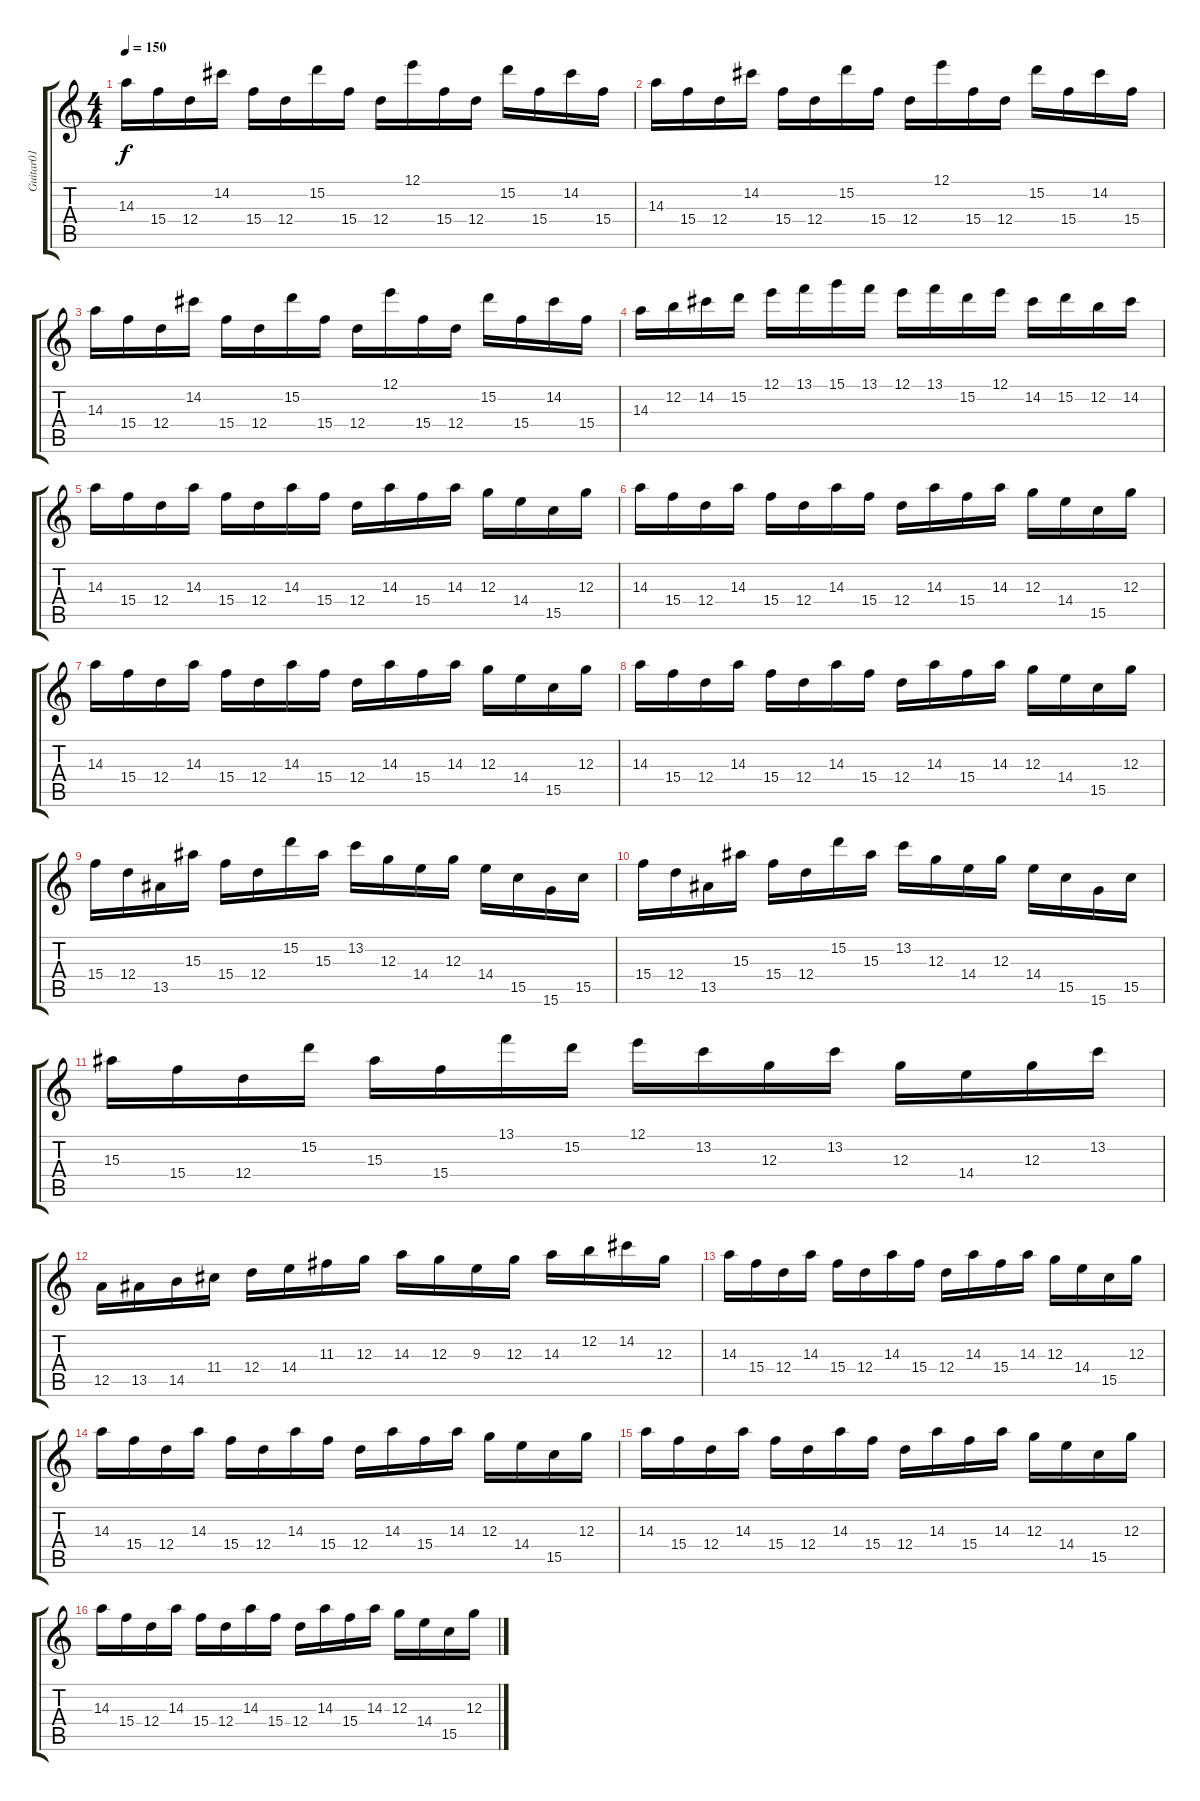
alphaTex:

\track ("Guitar01" "Guitar01") {instrument distortionguitar}
\staff {score tabs}
\tuning (E4 B3 G3 D3 A2 E2) {hide}
\ts (4 4)
\section ("" "")
\tempo 150
\clef g2
\ks c
14.3.16{dy f} 15.4.16 12.4.16 14.2.16 15.4.16 12.4.16 15.2.16 15.4.16 12.4.16 12.1.16 15.4.16 12.4.16 15.2.16 15.4.16 14.2.16 15.4.16 |
14.3.16 15.4.16 12.4.16 14.2.16 15.4.16 12.4.16 15.2.16 15.4.16 12.4.16 12.1.16 15.4.16 12.4.16 15.2.16 15.4.16 14.2.16 15.4.16 |
14.3.16 15.4.16 12.4.16 14.2.16 15.4.16 12.4.16 15.2.16 15.4.16 12.4.16 12.1.16 15.4.16 12.4.16 15.2.16 15.4.16 14.2.16 15.4.16 |
14.3.16 12.2.16 14.2.16 15.2.16 12.1.16 13.1.16 15.1.16 13.1.16 12.1.16 13.1.16 15.2.16 12.1.16 14.2.16 15.2.16 12.2.16 14.2.16 |
14.3.16 15.4.16 12.4.16 14.3.16 15.4.16 12.4.16 14.3.16 15.4.16 12.4.16 14.3.16 15.4.16 14.3.16 12.3.16 14.4.16 15.5.16 12.3.16 |
14.3.16 15.4.16 12.4.16 14.3.16 15.4.16 12.4.16 14.3.16 15.4.16 12.4.16 14.3.16 15.4.16 14.3.16 12.3.16 14.4.16 15.5.16 12.3.16 |
14.3.16 15.4.16 12.4.16 14.3.16 15.4.16 12.4.16 14.3.16 15.4.16 12.4.16 14.3.16 15.4.16 14.3.16 12.3.16 14.4.16 15.5.16 12.3.16 |
14.3.16 15.4.16 12.4.16 14.3.16 15.4.16 12.4.16 14.3.16 15.4.16 12.4.16 14.3.16 15.4.16 14.3.16 12.3.16 14.4.16 15.5.16 12.3.16 |
15.4.16 12.4.16 13.5.16 15.3.16 15.4.16 12.4.16 15.2.16 15.3.16 13.2.16 12.3.16 14.4.16 12.3.16 14.4.16 15.5.16 15.6.16 15.5.16 |
15.4.16 12.4.16 13.5.16 15.3.16 15.4.16 12.4.16 15.2.16 15.3.16 13.2.16 12.3.16 14.4.16 12.3.16 14.4.16 15.5.16 15.6.16 15.5.16 |
15.3.16 15.4.16 12.4.16 15.2.16 15.3.16 15.4.16 13.1.16 15.2.16 12.1.16 13.2.16 12.3.16 13.2.16 12.3.16 14.4.16 12.3.16 13.2.16 |
12.5.16 13.5.16 14.5.16 11.4.16 12.4.16 14.4.16 11.3.16 12.3.16 14.3.16 12.3.16 9.3.16 12.3.16 14.3.16 12.2.16 14.2.16 12.3.16 |
14.3.16 15.4.16 12.4.16 14.3.16 15.4.16 12.4.16 14.3.16 15.4.16 12.4.16 14.3.16 15.4.16 14.3.16 12.3.16 14.4.16 15.5.16 12.3.16 |
14.3.16 15.4.16 12.4.16 14.3.16 15.4.16 12.4.16 14.3.16 15.4.16 12.4.16 14.3.16 15.4.16 14.3.16 12.3.16 14.4.16 15.5.16 12.3.16 |
14.3.16 15.4.16 12.4.16 14.3.16 15.4.16 12.4.16 14.3.16 15.4.16 12.4.16 14.3.16 15.4.16 14.3.16 12.3.16 14.4.16 15.5.16 12.3.16 |
14.3.16 15.4.16 12.4.16 14.3.16 15.4.16 12.4.16 14.3.16 15.4.16 12.4.16 14.3.16 15.4.16 14.3.16 12.3.16 14.4.16 15.5.16 12.3.16
